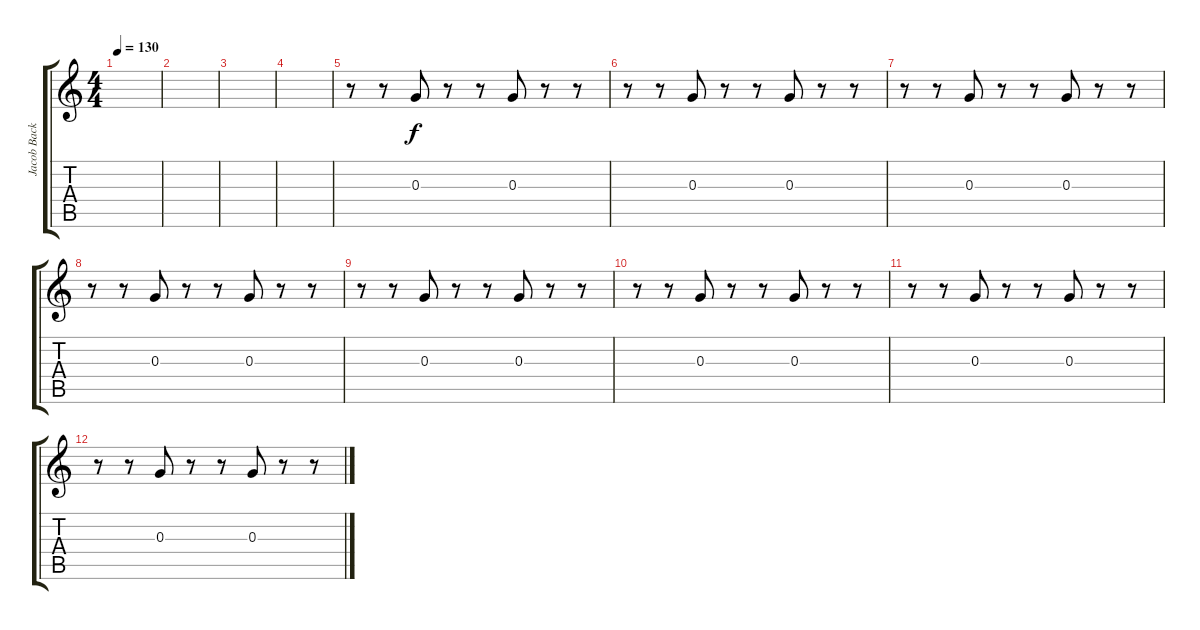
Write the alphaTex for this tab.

\track ("Jacob Backup" "Jacob Back") {instrument distortionguitar}
\staff {score tabs}
\tuning (E4 B3 G3 D3 A2 E2) {hide}
\ts (4 4)
\tempo 130
\clef g2
\ks c
|
|
|
|
r.8 r.8 0.3.8 r.8 r.8 0.3.8 r.8 r.8 |
r.8 r.8 0.3.8 r.8 r.8 0.3.8 r.8 r.8 |
r.8 r.8 0.3.8 r.8 r.8 0.3.8 r.8 r.8 |
r.8 r.8 0.3.8 r.8 r.8 0.3.8 r.8 r.8 |
r.8 r.8 0.3.8 r.8 r.8 0.3.8 r.8 r.8 |
r.8 r.8 0.3.8 r.8 r.8 0.3.8 r.8 r.8 |
r.8 r.8 0.3.8 r.8 r.8 0.3.8 r.8 r.8 |
r.8 r.8 0.3.8 r.8 r.8 0.3.8 r.8 r.8
